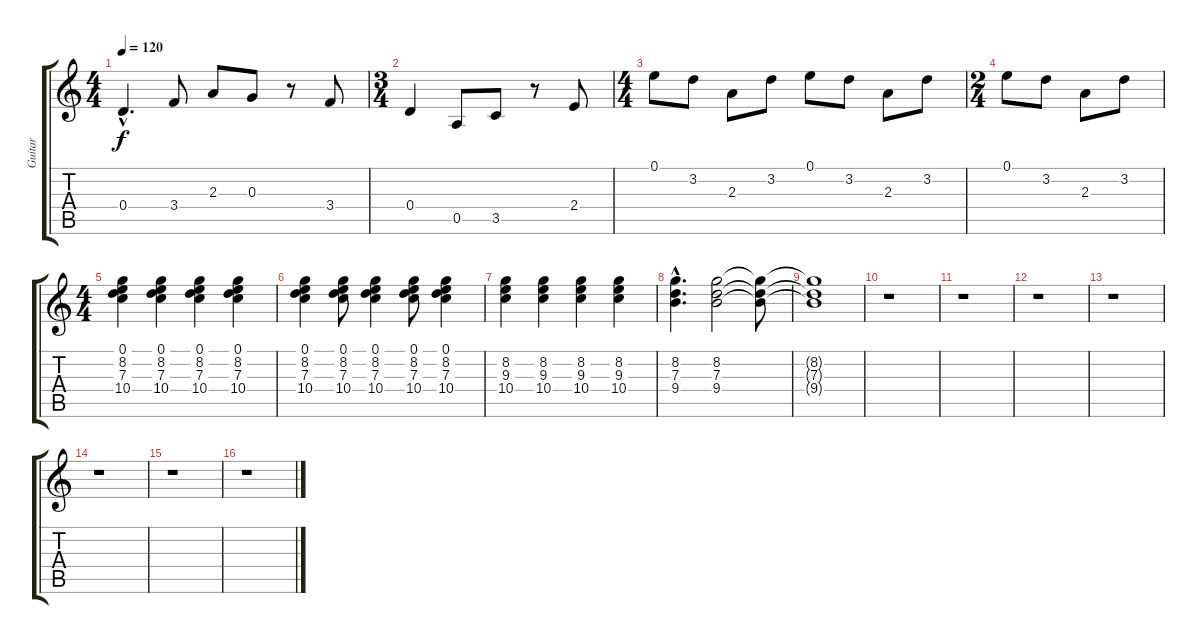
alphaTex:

\track ("Guitar" "Guitar") {instrument acousticguitarsteel}
\staff {score tabs}
\tuning (E4 B3 G3 D3 A2 E2) {hide}
\ts (4 4)
\tempo 120
\clef g2
\ks c
0.4{hac}.4{d dy f} 3.4.8 2.3.8 0.3.8 r.8 3.4.8 |
\ts (3 4)
0.4.4 0.5.8 3.5.8 r.8 2.4.8 |
\ts (4 4)
0.1.8 3.2.8 2.3.8 3.2.8 0.1.8 3.2.8 2.3.8 3.2.8 |
\ts (2 4)
0.1.8 3.2.8 2.3.8 3.2.8 |
\ts (4 4)
(0.1 8.2 7.3 10.4).4 (0.1 8.2 7.3 10.4).4 (0.1 8.2 7.3 10.4).4 (0.1 8.2 7.3 10.4).4 |
(0.1 8.2 7.3 10.4).4 (0.1 8.2 7.3 10.4).8 (0.1 8.2 7.3 10.4).4 (0.1 8.2 7.3 10.4).8 (0.1 8.2 7.3 10.4).4 |
(8.2 9.3 10.4).4 (8.2 9.3 10.4).4 (8.2 9.3 10.4).4 (8.2 9.3 10.4).4 |
(8.2{hac} 7.3{hac} 9.4{hac}).4{d} (8.2 7.3 9.4).2 (8.2{t} 7.3{t} 9.4{t}).8 |
(8.2{t} 7.3{t} 9.4{t}).1 |
r.1 |
r.1 |
r.1 |
r.1 |
r.1 |
r.1 |
r.1
